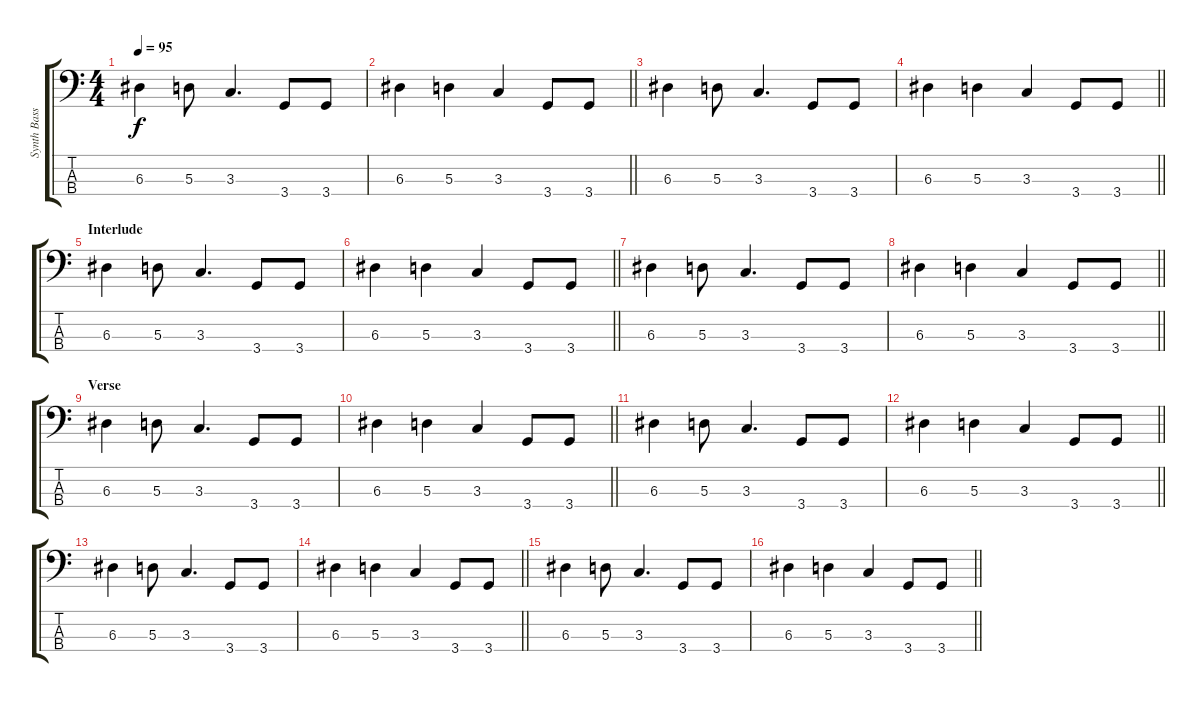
\track ("Synth Bass 1" "Synth Bass") {instrument synthbass2}
\staff {score tabs}
\tuning (G2 D2 A1 E1) {hide}
\ts (4 4)
\tempo 95
\clef f4
\ks c
6.3.4{dy f} 5.3.8 3.3.4{d} 3.4.8 3.4.8 |
\barLineRight lightlight
6.3.4 5.3.4 3.3.4 3.4.8 3.4.8 |
6.3.4 5.3.8 3.3.4{d} 3.4.8 3.4.8 |
\barLineRight lightlight
6.3.4 5.3.4 3.3.4 3.4.8 3.4.8 |
\section ("" "Interlude")
6.3.4 5.3.8 3.3.4{d} 3.4.8 3.4.8 |
\barLineRight lightlight
6.3.4 5.3.4 3.3.4 3.4.8 3.4.8 |
6.3.4 5.3.8 3.3.4{d} 3.4.8 3.4.8 |
\barLineRight lightlight
6.3.4 5.3.4 3.3.4 3.4.8 3.4.8 |
\section ("" "Verse")
6.3.4 5.3.8 3.3.4{d} 3.4.8 3.4.8 |
\barLineRight lightlight
6.3.4 5.3.4 3.3.4 3.4.8 3.4.8 |
6.3.4 5.3.8 3.3.4{d} 3.4.8 3.4.8 |
\barLineRight lightlight
6.3.4 5.3.4 3.3.4 3.4.8 3.4.8 |
6.3.4 5.3.8 3.3.4{d} 3.4.8 3.4.8 |
\barLineRight lightlight
6.3.4 5.3.4 3.3.4 3.4.8 3.4.8 |
6.3.4 5.3.8 3.3.4{d} 3.4.8 3.4.8 |
\barLineRight lightlight
6.3.4 5.3.4 3.3.4 3.4.8 3.4.8
